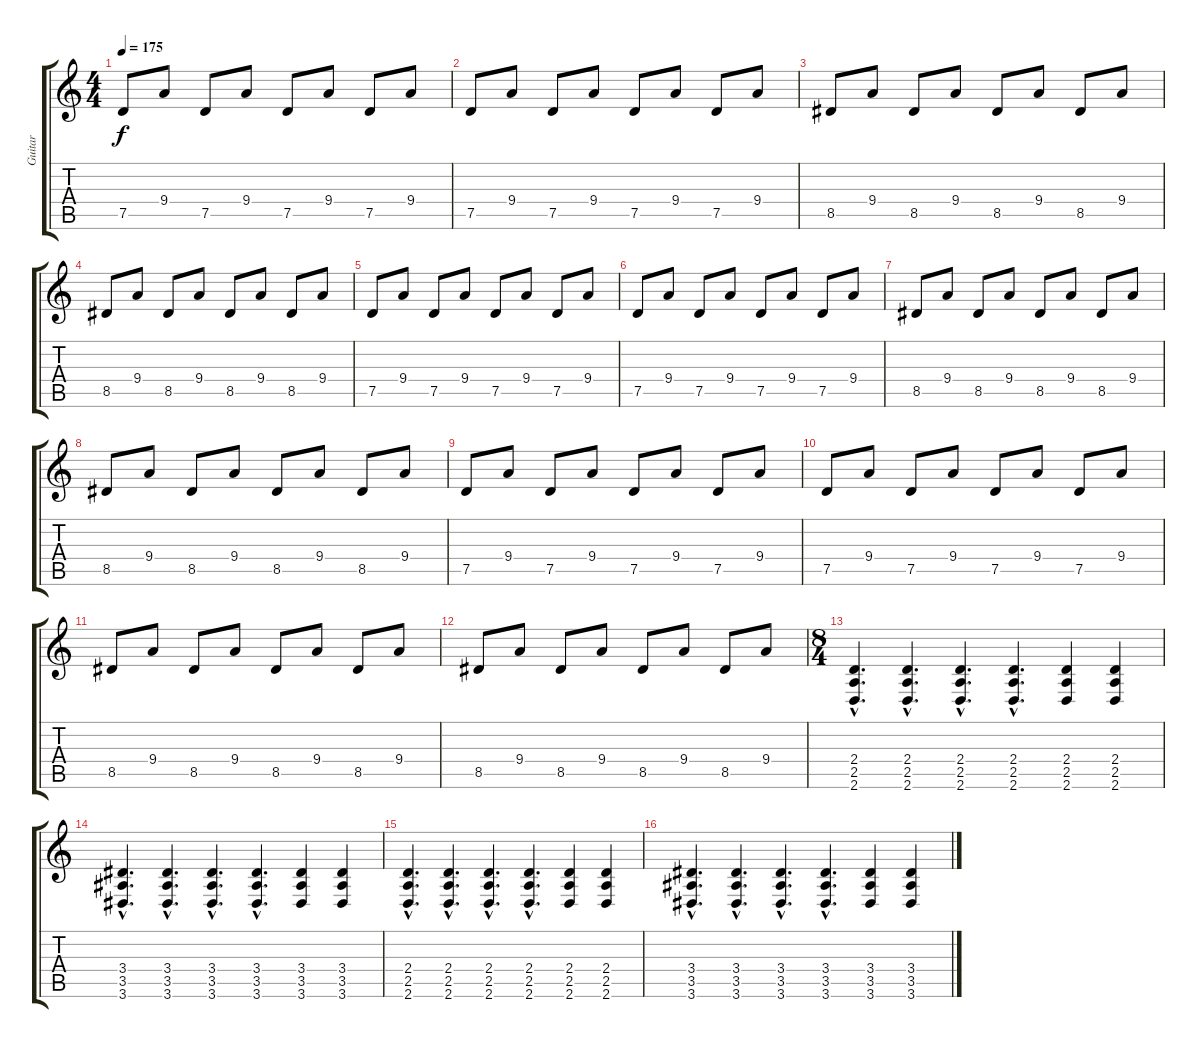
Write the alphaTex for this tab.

\track ("Guitar" "Guitar") {instrument electricguitarclean}
\staff {score tabs}
\tuning (D4 A3 F3 C3 G2 C2) {hide}
\ts (4 4)
\tempo 175
\clef g2
\ks c
7.5.8{dy f} 9.4.8 7.5.8 9.4.8 7.5.8 9.4.8 7.5.8 9.4.8 |
7.5.8 9.4.8 7.5.8 9.4.8 7.5.8 9.4.8 7.5.8 9.4.8 |
8.5.8 9.4.8 8.5.8 9.4.8 8.5.8 9.4.8 8.5.8 9.4.8 |
8.5.8 9.4.8 8.5.8 9.4.8 8.5.8 9.4.8 8.5.8 9.4.8 |
7.5.8 9.4.8 7.5.8 9.4.8 7.5.8 9.4.8 7.5.8 9.4.8 |
7.5.8 9.4.8 7.5.8 9.4.8 7.5.8 9.4.8 7.5.8 9.4.8 |
8.5.8 9.4.8 8.5.8 9.4.8 8.5.8 9.4.8 8.5.8 9.4.8 |
8.5.8 9.4.8 8.5.8 9.4.8 8.5.8 9.4.8 8.5.8 9.4.8 |
7.5.8 9.4.8 7.5.8 9.4.8 7.5.8 9.4.8 7.5.8 9.4.8 |
7.5.8 9.4.8 7.5.8 9.4.8 7.5.8 9.4.8 7.5.8 9.4.8 |
8.5.8 9.4.8 8.5.8 9.4.8 8.5.8 9.4.8 8.5.8 9.4.8 |
8.5.8 9.4.8 8.5.8 9.4.8 8.5.8 9.4.8 8.5.8 9.4.8 |
\ts (8 4)
(2.4{hac} 2.5{hac} 2.6{hac}).4{d volume 16 instrument distortionguitar} (2.4{hac} 2.5{hac} 2.6{hac}).4{d} (2.4{hac} 2.5{hac} 2.6).4{d} (2.4{hac} 2.5{hac} 2.6{hac}).4{d} (2.4 2.5 2.6).4 (2.4 2.5 2.6).4 |
(3.4{hac} 3.5{hac} 3.6{hac}).4{d} (3.4{hac} 3.5{hac} 3.6{hac}).4{d} (3.4{hac} 3.5{hac} 3.6{hac}).4{d} (3.4{hac} 3.5{hac} 3.6{hac}).4{d} (3.4 3.5 3.6).4 (3.4 3.5 3.6).4 |
(2.4{hac} 2.5{hac} 2.6{hac}).4{d} (2.4{hac} 2.5{hac} 2.6{hac}).4{d} (2.4{hac} 2.5{hac} 2.6).4{d} (2.4{hac} 2.5{hac} 2.6{hac}).4{d} (2.4 2.5 2.6).4 (2.4 2.5 2.6).4 |
(3.4{hac} 3.5{hac} 3.6{hac}).4{d} (3.4{hac} 3.5{hac} 3.6{hac}).4{d} (3.4{hac} 3.5{hac} 3.6{hac}).4{d} (3.4{hac} 3.5{hac} 3.6{hac}).4{d} (3.4 3.5 3.6).4 (3.4 3.5 3.6).4
